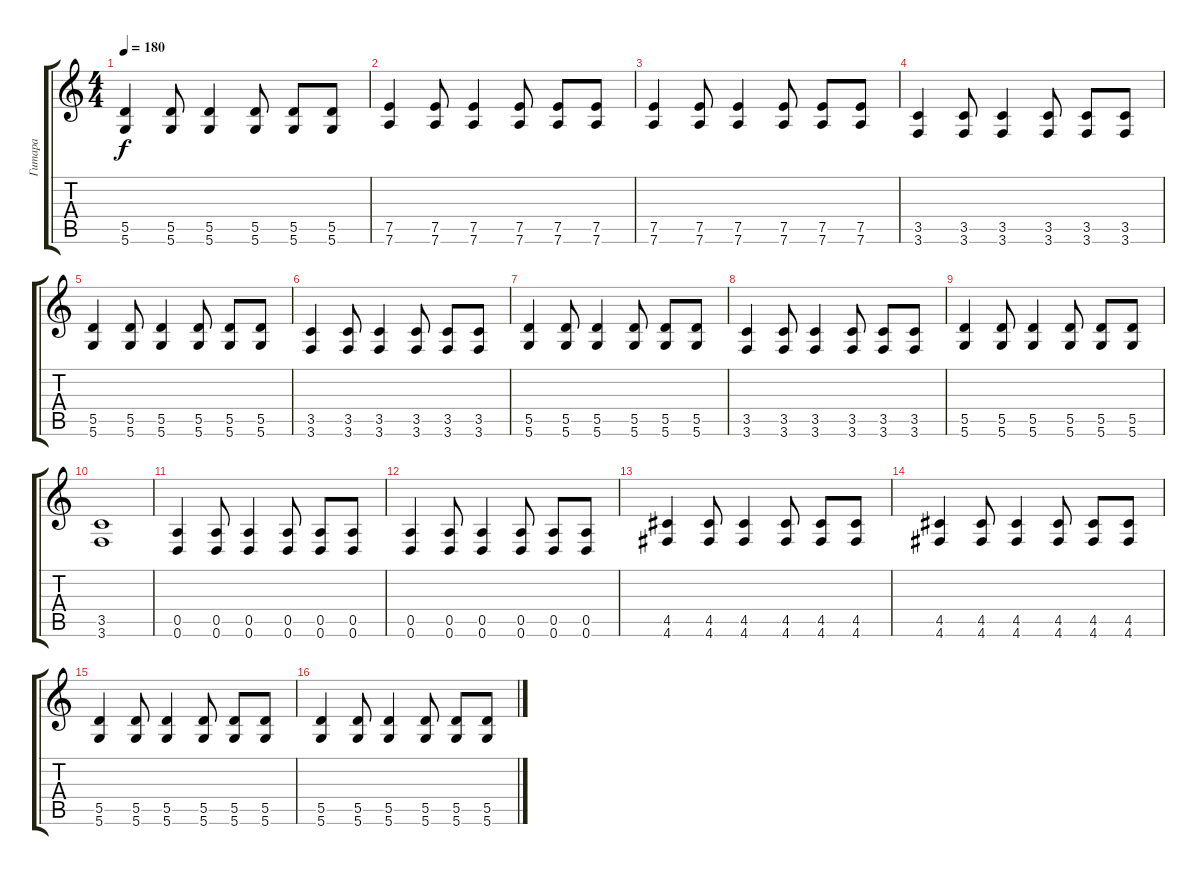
\track ("Гитара" "Гитара") {instrument distortionguitar}
\staff {score tabs}
\tuning (E4 B3 G3 D3 A2 D2) {hide}
\ts (4 4)
\tempo 180
\clef g2
\ks c
(5.5 5.6).4{dy f} (5.5 5.6).8 (5.5 5.6).4 (5.5 5.6).8 (5.5 5.6).8 (5.5 5.6).8 |
(7.5 7.6).4 (7.5 7.6).8 (7.5 7.6).4 (7.5 7.6).8 (7.5 7.6).8 (7.5 7.6).8 |
(7.5 7.6).4 (7.5 7.6).8 (7.5 7.6).4 (7.5 7.6).8 (7.5 7.6).8 (7.5 7.6).8 |
(3.5 3.6).4 (3.5 3.6).8 (3.5 3.6).4 (3.5 3.6).8 (3.5 3.6).8 (3.5 3.6).8 |
(5.5 5.6).4 (5.5 5.6).8 (5.5 5.6).4 (5.5 5.6).8 (5.5 5.6).8 (5.5 5.6).8 |
(3.5 3.6).4 (3.5 3.6).8 (3.5 3.6).4 (3.5 3.6).8 (3.5 3.6).8 (3.5 3.6).8 |
(5.5 5.6).4 (5.5 5.6).8 (5.5 5.6).4 (5.5 5.6).8 (5.5 5.6).8 (5.5 5.6).8 |
(3.5 3.6).4 (3.5 3.6).8 (3.5 3.6).4 (3.5 3.6).8 (3.5 3.6).8 (3.5 3.6).8 |
(5.5 5.6).4 (5.5 5.6).8 (5.5 5.6).4 (5.5 5.6).8 (5.5 5.6).8 (5.5 5.6).8 |
(3.5 3.6).1 |
(0.5 0.6).4 (0.5 0.6).8 (0.5 0.6).4 (0.5 0.6).8 (0.5 0.6).8 (0.5 0.6).8 |
(0.5 0.6).4 (0.5 0.6).8 (0.5 0.6).4 (0.5 0.6).8 (0.5 0.6).8 (0.5 0.6).8 |
(4.5 4.6).4 (4.5 4.6).8 (4.5 4.6).4 (4.5 4.6).8 (4.5 4.6).8 (4.5 4.6).8 |
(4.5 4.6).4 (4.5 4.6).8 (4.5 4.6).4 (4.5 4.6).8 (4.5 4.6).8 (4.5 4.6).8 |
(5.5 5.6).4 (5.5 5.6).8 (5.5 5.6).4 (5.5 5.6).8 (5.5 5.6).8 (5.5 5.6).8 |
(5.5 5.6).4 (5.5 5.6).8 (5.5 5.6).4 (5.5 5.6).8 (5.5 5.6).8 (5.5 5.6).8
